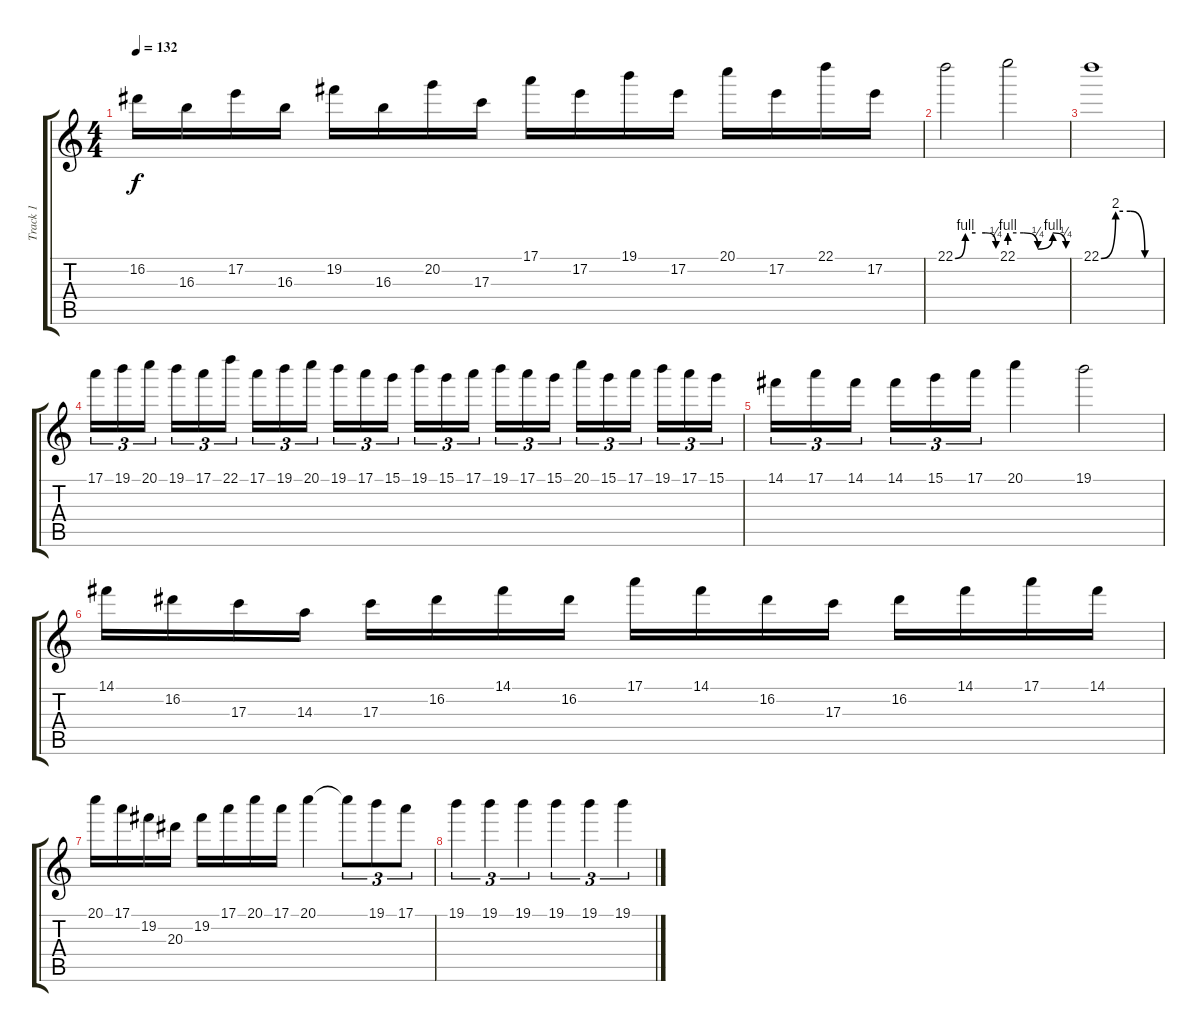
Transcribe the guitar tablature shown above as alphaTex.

\track ("Track 1" "Track 1") {instrument overdrivenguitar}
\staff {score tabs}
\tuning (E4 B3 G3 D3 A2 E2) {hide}
\ts (4 4)
\tempo 132
\clef g2
\ks c
16.2.16{dy f} 16.3.16 17.2.16 16.3.16 19.2.16 16.3.16 20.2.16 17.3.16 17.1.16 17.2.16 19.1.16 17.2.16 20.1.16 17.2.16 22.1.16 17.2.16 |
22.1{be (custom 0 0 15 4 30 4 45 4 60 1)}.2 22.1{be (custom 0 4 15 4 30 1 46 4 60 1)}.2 |
22.1{be (custom 0 0 15 8 30 8 45 0 60 0)}.1 |
17.1.16{tu (3 2)} 19.1.16{tu (3 2)} 20.1.16{tu (3 2)} 19.1.16{tu (3 2)} 17.1.16{tu (3 2)} 22.1.16{tu (3 2)} 17.1.16{tu (3 2)} 19.1.16{tu (3 2)} 20.1.16{tu (3 2)} 19.1.16{tu (3 2)} 17.1.16{tu (3 2)} 15.1.16{tu (3 2)} 19.1.16{tu (3 2)} 15.1.16{tu (3 2)} 17.1.16{tu (3 2)} 19.1.16{tu (3 2)} 17.1.16{tu (3 2)} 15.1.16{tu (3 2)} 20.1.16{tu (3 2)} 15.1.16{tu (3 2)} 17.1.16{tu (3 2)} 19.1.16{tu (3 2)} 17.1.16{tu (3 2)} 15.1.16{tu (3 2)} |
14.1.16{tu (3 2)} 17.1.16{tu (3 2)} 14.1.16{tu (3 2)} 14.1.16{tu (3 2)} 15.1.16{tu (3 2)} 17.1.16{tu (3 2)} 20.1.4 19.1.2 |
14.1.16 16.2.16 17.3.16 14.3.16 17.3.16 16.2.16 14.1.16 16.2.16 17.1.16 14.1.16 16.2.16 17.3.16 16.2.16 14.1.16 17.1.16 14.1.16 |
20.1.16 17.1.16 19.2.16 20.3.16 19.2.16 17.1.16 20.1.16 17.1.16 20.1.4 20.1{t}.8{tu (3 2)} 19.1.8{tu (3 2)} 17.1.8{tu (3 2)} |
19.1.4{tu (3 2)} 19.1.4{tu (3 2)} 19.1.4{tu (3 2)} 19.1.4{tu (3 2)} 19.1.4{tu (3 2)} 19.1.4{tu (3 2)}
